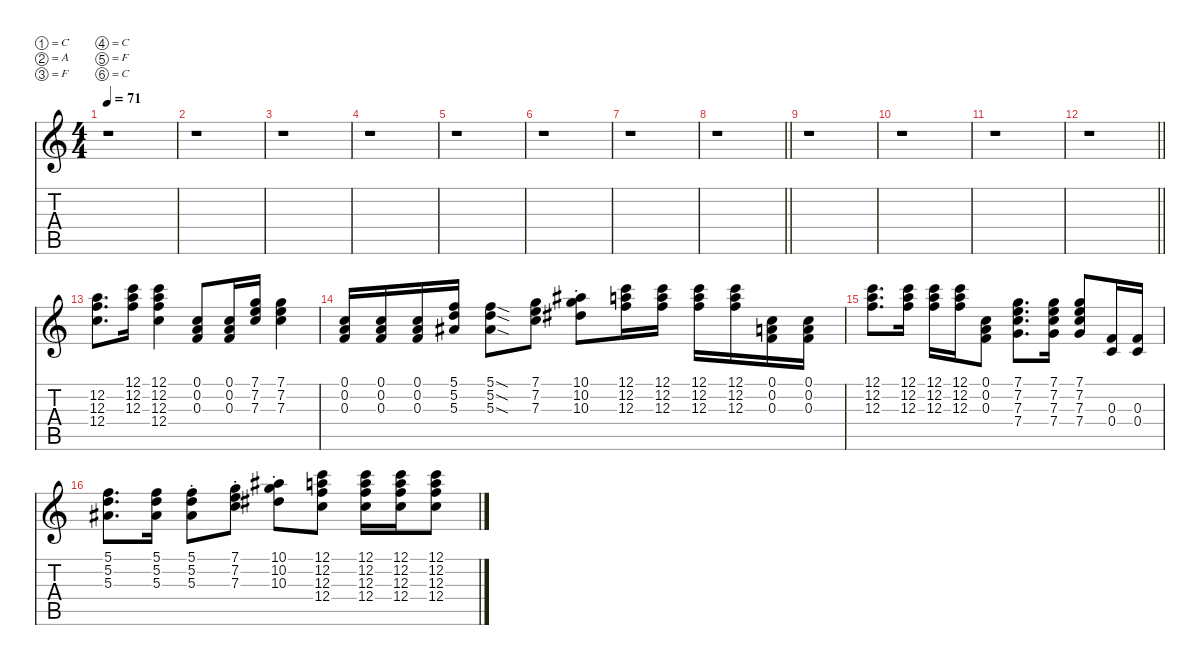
\defaultSystemsLayout 4
\hideDynamics
\bracketExtendMode nobrackets
\singleTrackTrackNamePolicy hidden
\multiTrackTrackNamePolicy hidden
\firstSystemTrackNameMode fullname
\firstSystemTrackNameOrientation horizontal
\otherSystemsTrackNameOrientation horizontal
\track ("Guitar 2" "dist.guit.") {instrument distortionguitar}
\staff {score tabs}
\tuning (C4 A3 F3 C3 F2 C2)
\ts (4 4)
\tempo 71
\clef g2
\ks c
r.1{dy mf beam Down} |
r.1{beam Down} |
r.1{beam Down} |
r.1{beam Down} |
r.1{beam Down} |
r.1{beam Down} |
r.1{beam Down} |
\barLineRight lightlight
r.1{beam Down} |
r.1{beam Down} |
r.1{beam Down} |
r.1{beam Down} |
\barLineRight lightlight
r.1{beam Down} |
(12.2 12.3 12.4).8{d dy f beam Down} (12.1 12.2 12.3).16{beam Down} (12.1 12.2 12.3 12.4).4{beam Down} (0.1 0.2 0.3).8{beam Up} (0.1 0.2 0.3).16{beam Up} (7.1 7.2 7.3).16{beam Up} (7.1 7.2 7.3).4{beam Down} |
(0.1 0.2 0.3).16{beam Up} (0.1 0.2 0.3).16{beam Up} (0.1 0.2 0.3).16{beam Up} (5.1 5.2 5.3{acc #}).16{beam Up} (5.1{sod} 5.2{sod} 5.3{sod acc #}).8{beam Down} (7.1 7.2 7.3).8{beam Down} (10.1{st acc #} 10.2{st} 10.3{st acc #}).8{beam Down} (12.1 12.2 12.3).16{beam Down} (12.1 12.2 12.3).16{beam Down} (12.1 12.2 12.3).16{beam Down} (12.1 12.2 12.3).16{beam Down} (0.1 0.2 0.3).16{beam Down} (0.1 0.2 0.3).16{beam Down} |
(12.1 12.2 12.3).8{d beam Down} (12.1 12.2 12.3).16{beam Down} (12.1 12.2 12.3).16{beam Down} (12.1 12.2 12.3).16{beam Down} (0.1 0.2 0.3).8{beam Down} (7.1 7.2 7.3 7.4).8{d beam Down} (7.1 7.2 7.3 7.4).16{beam Down} (7.1 7.2 7.3 7.4).8{beam Up} (0.3 0.4).16{beam Up} (0.3 0.4).16{beam Up} |
(5.1 5.2 5.3{acc #}).8{d beam Down} (5.1 5.2 5.3{acc #}).16{beam Down} (5.1{st} 5.2{st} 5.3{st acc #}).8{beam Down} (7.1{st} 7.2{st} 7.3{st}).8{beam Down} (10.1{st acc #} 10.2{st} 10.3{st acc #}).8{beam Down} (12.1 12.2 12.3 12.4).8{beam Down} (12.1 12.2 12.3 12.4).16{beam Down} (12.1 12.2 12.3 12.4).16{beam Down} (12.1 12.2 12.3 12.4).8{beam Down}
